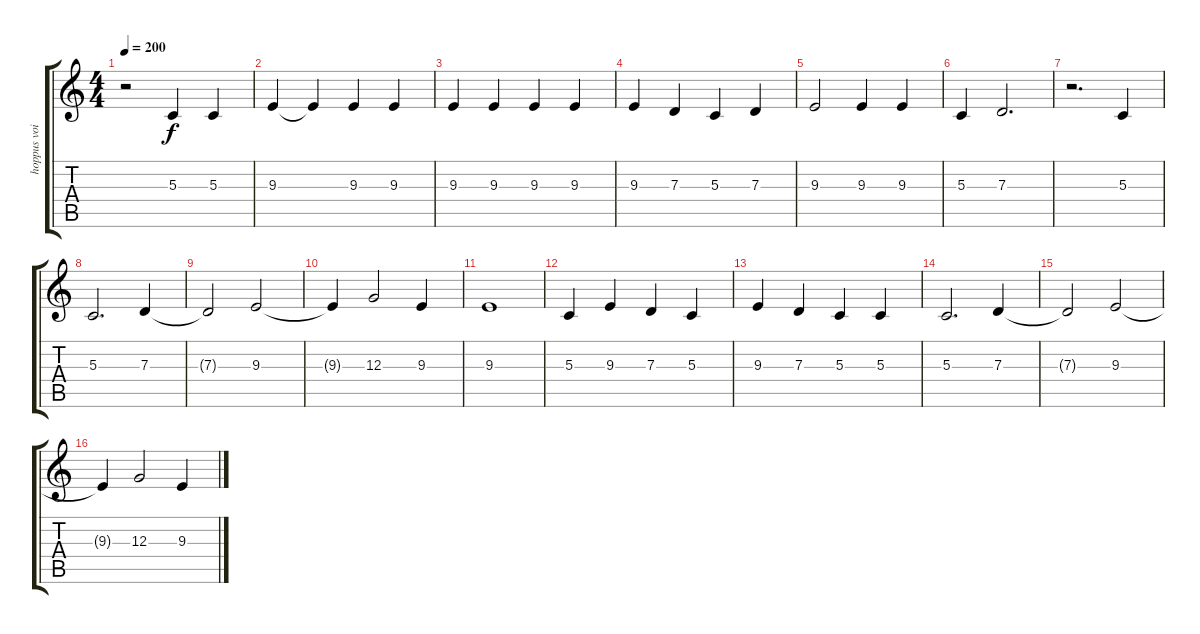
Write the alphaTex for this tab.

\track ("hoppus voice" "hoppus voi") {instrument tenorsax}
\staff {score tabs}
\tuning (E4 B3 G3 D3 A2 E2) {hide}
\ts (4 4)
\tempo 200
\clef g2
\ks c
r.2{dy f} 5.3.4 5.3.4 |
9.3.4 9.3{t}.4 9.3.4 9.3.4 |
9.3.4 9.3.4 9.3.4 9.3.4 |
9.3.4 7.3.4 5.3.4 7.3.4 |
9.3.2 9.3.4 9.3.4 |
5.3.4 7.3.2{d} |
r.2{d} 5.3.4 |
5.3.2{d} 7.3.4 |
7.3{t}.2 9.3.2 |
9.3{t}.4 12.3.2 9.3.4 |
9.3.1 |
5.3.4 9.3.4 7.3.4 5.3.4 |
9.3.4 7.3.4 5.3.4 5.3.4 |
5.3.2{d} 7.3.4 |
7.3{t}.2 9.3.2 |
9.3{t}.4 12.3.2 9.3.4
